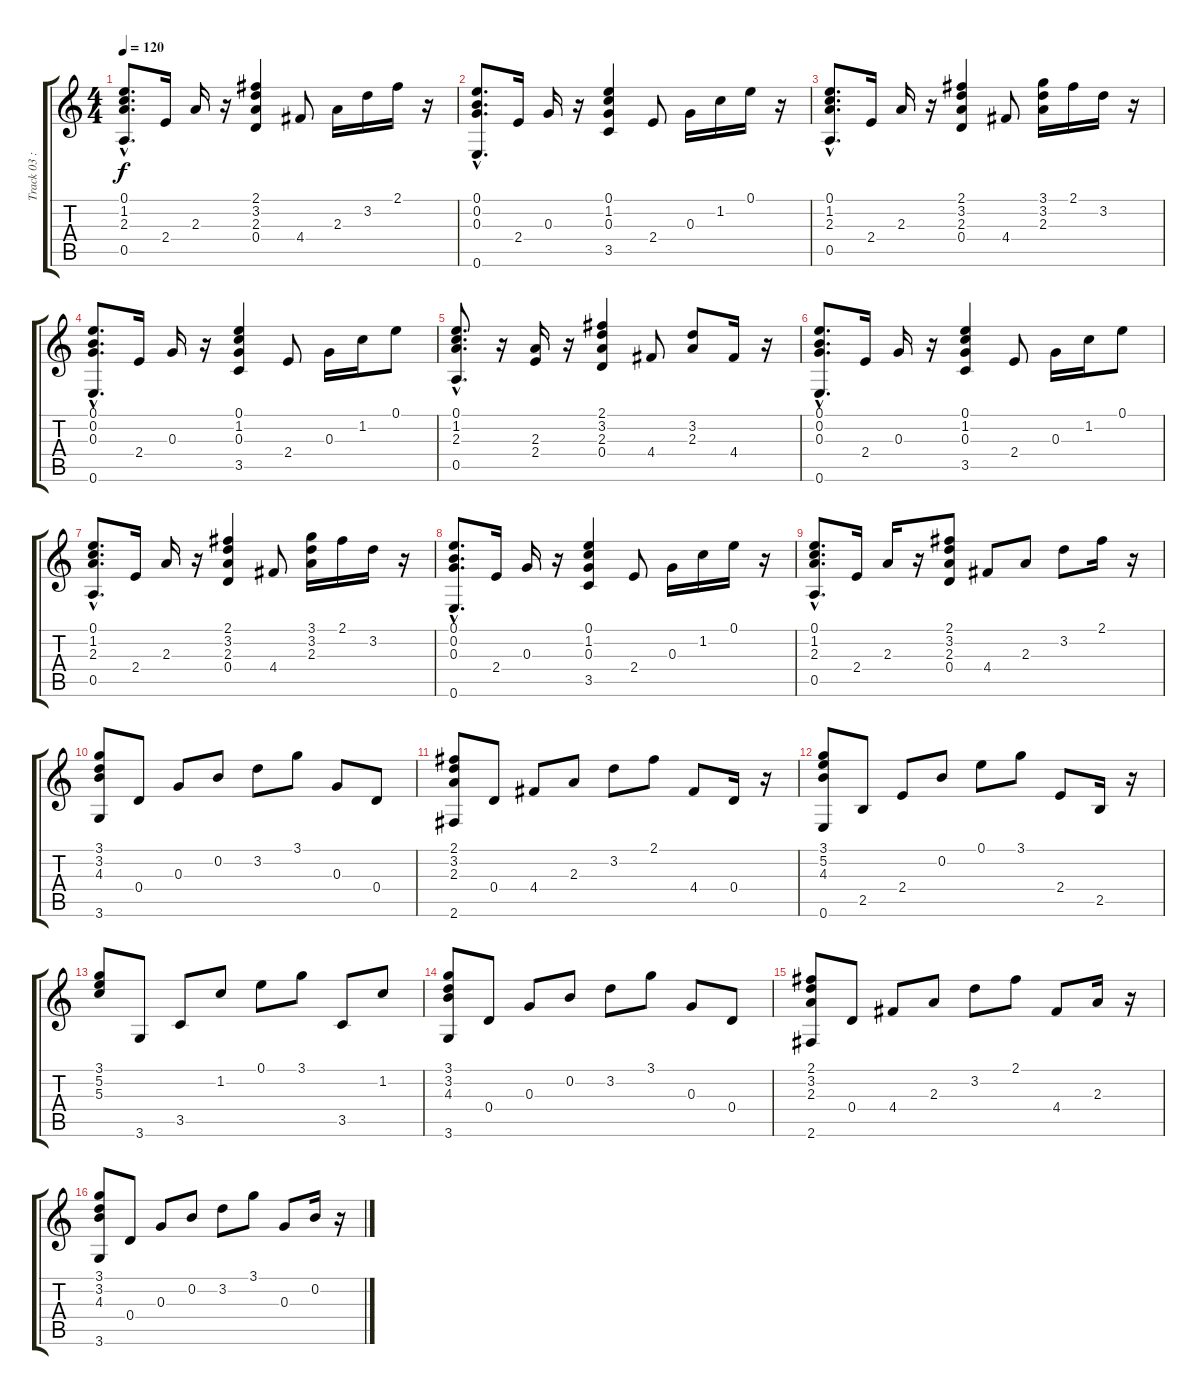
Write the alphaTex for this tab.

\track ("Track 03 : unspecified" "Track 03 :") {instrument acousticguitarsteel}
\staff {score tabs}
\tuning (E4 B3 G3 D3 A2 E2) {hide}
\ts (4 4)
\tempo 120
\clef g2
\ks c
(0.1{hac} 1.2{hac} 2.3{hac} 0.5{hac}).8{d dy f} 2.4.16 2.3.16 r.16 (2.1 3.2 2.3 0.4).4 4.4.8 2.3.16 3.2.16 2.1.16 r.16 |
(0.1{hac} 0.2{hac} 0.3{hac} 0.6{hac}).8{d} 2.4.16 0.3.16 r.16 (0.1 1.2 0.3 3.5).4 2.4.8 0.3.16 1.2.16 0.1.16 r.16 |
(0.1{hac} 1.2{hac} 2.3{hac} 0.5{hac}).8{d} 2.4.16 2.3.16 r.16 (2.1 3.2 2.3 0.4).4 4.4.8 (3.1 3.2 2.3).16 2.1.16 3.2.16 r.16 |
(0.1{hac} 0.2{hac} 0.3{hac} 0.6{hac}).8{d} 2.4.16 0.3.16 r.16 (0.1 1.2 0.3 3.5).4 2.4.8 0.3.16 1.2.16 0.1.8 |
(0.1{hac} 1.2{hac} 2.3{hac} 0.5{hac}).8{d} r.16 (2.3 2.4).16 r.16 (2.1 3.2 2.3 0.4).4 4.4.8 (3.2 2.3).8 4.4.16 r.16 |
(0.1{hac} 0.2{hac} 0.3{hac} 0.6{hac}).8{d} 2.4.16 0.3.16 r.16 (0.1 1.2 0.3 3.5).4 2.4.8 0.3.16 1.2.16 0.1.8 |
(0.1{hac} 1.2{hac} 2.3{hac} 0.5{hac}).8{d} 2.4.16 2.3.16 r.16 (2.1 3.2 2.3 0.4).4 4.4.8 (3.1 3.2 2.3).16 2.1.16 3.2.16 r.16 |
(0.1{hac} 0.2{hac} 0.3{hac} 0.6{hac}).8{d} 2.4.16 0.3.16 r.16 (0.1 1.2 0.3 3.5).4 2.4.8 0.3.16 1.2.16 0.1.16 r.16 |
(0.1{hac} 1.2{hac} 2.3{hac} 0.5{hac}).8{d} 2.4.16 2.3.16 r.16 (2.1 3.2 2.3 0.4).8 4.4.8 2.3.8 3.2.8 2.1.16 r.16 |
(3.1 3.2 4.3 3.6).8 0.4.8 0.3.8 0.2.8 3.2.8 3.1.8 0.3.8 0.4.8 |
(2.1 3.2 2.3 2.6).8 0.4.8 4.4.8 2.3.8 3.2.8 2.1.8 4.4.8 0.4.16 r.16 |
(3.1 5.2 4.3 0.6).8 2.5.8 2.4.8 0.2.8 0.1.8 3.1.8 2.4.8 2.5.16 r.16 |
(3.1 5.2 5.3).8 3.6.8 3.5.8 1.2.8 0.1.8 3.1.8 3.5.8 1.2.8 |
(3.1 3.2 4.3 3.6).8 0.4.8 0.3.8 0.2.8 3.2.8 3.1.8 0.3.8 0.4.8 |
(2.1 3.2 2.3 2.6).8 0.4.8 4.4.8 2.3.8 3.2.8 2.1.8 4.4.8 2.3.16 r.16 |
(3.1 3.2 4.3 3.6).8 0.4.8 0.3.8 0.2.8 3.2.8 3.1.8 0.3.8 0.2.16 r.16
